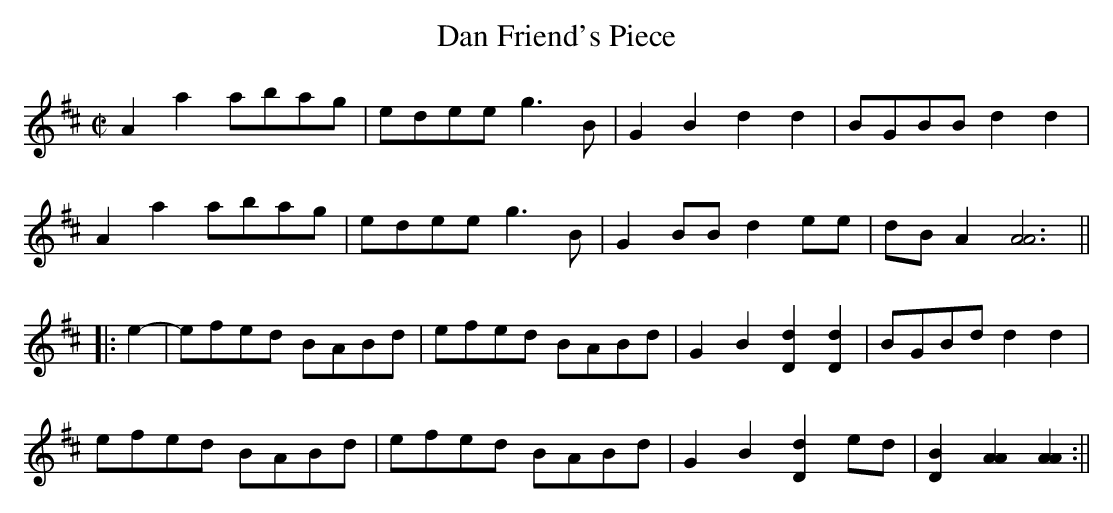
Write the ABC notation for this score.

X:1
T:Dan Friend's Piece
M:C|
L:1/8
K:Amix
A2a2 abag|edee g3B|G2B2d2d2|BGBB d2d2|
A2a2 abag|edee g3B|G2BBd2ee|dB A2 [A6A6]||
|:e2-|efed BABd|efed BABd|G2B2[D2d2][D2d2]|BGBd d2d2|
efed BABd|efed BABd|G2B2[D2d2]ed|[D2B2][A2A2] [A2A2]:||
